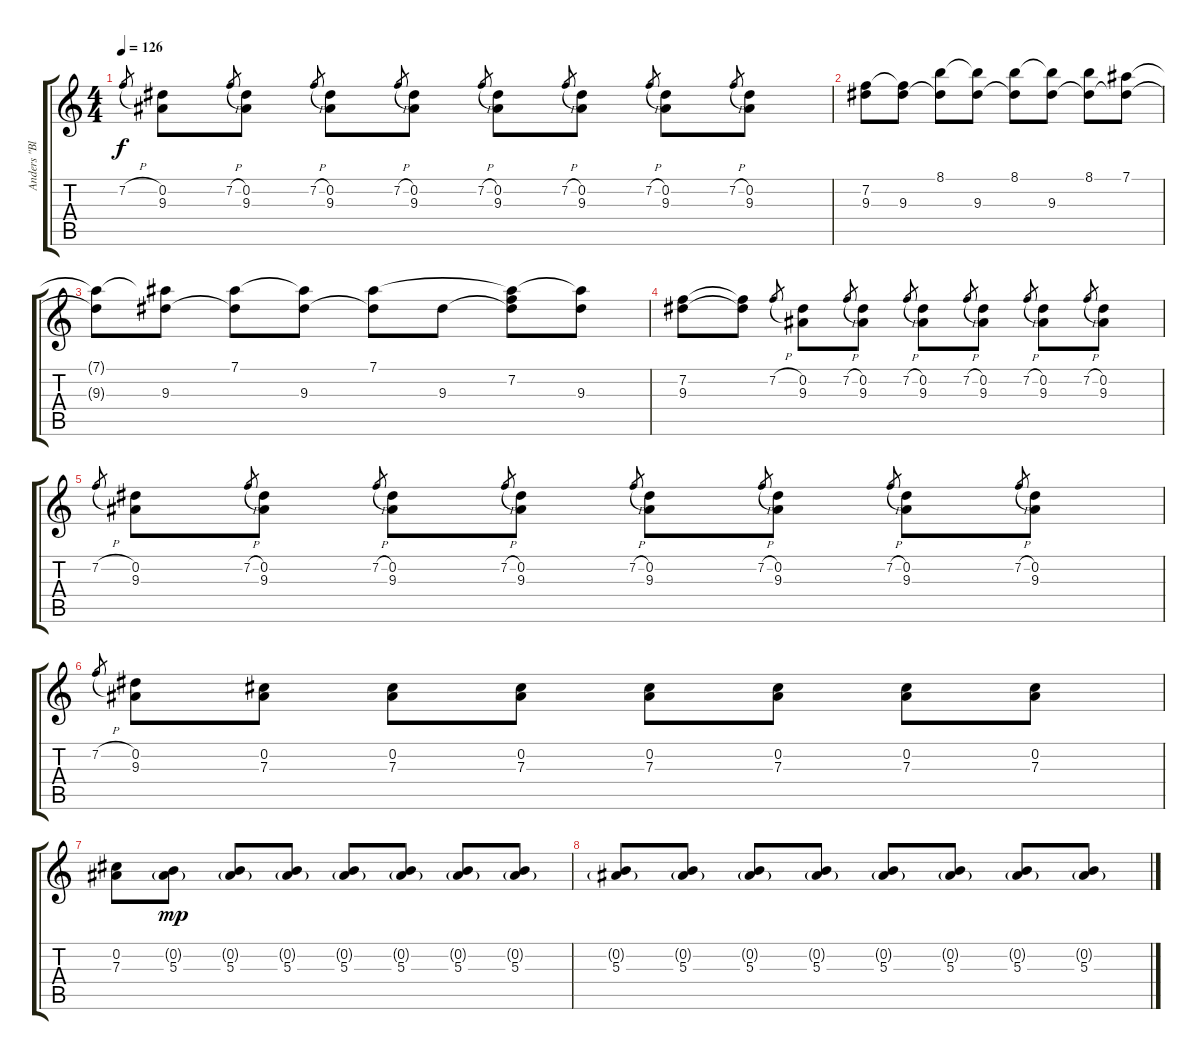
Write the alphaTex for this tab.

\track ("Anders \"Blakkheim\" Nyström" "Anders \"Bl") {instrument distortionguitar}
\staff {score tabs}
\tuning (Eb4 Bb3 Gb3 Db3 Ab2 Eb2) {hide}
\ts (4 4)
\tempo 126
\clef g2
\ks c
7.2{h}.8{gr dy f} (0.2 9.3).8 7.2{h}.8{gr} (0.2 9.3).8 7.2{h}.8{gr} (0.2 9.3).8 7.2{h}.8{gr} (0.2 9.3).8 7.2{h}.8{gr} (0.2 9.3).8 7.2{h}.8{gr} (0.2 9.3).8 7.2{h}.8{gr} (0.2 9.3).8 7.2{h}.8{gr} (0.2 9.3).8 |
(7.2 9.3).8 (7.2{t} 9.3).8 (8.1 9.3{t}).8 (8.1{t} 9.3).8 (8.1 9.3{t}).8 (8.1{t} 9.3).8 (8.1 9.3{t}).8 (7.1 9.3{t}).8 |
(7.1{t} 9.3{t}).8 (7.1{t} 9.3).8 (7.1 9.3{t}).8 (7.1{t} 9.3).8 (7.1 9.3{t}).8 9.3.8 (7.1{t} 7.2 9.3{t}).8 (7.1{t} 9.3).8 |
(7.2 9.3).8 (7.2{t} 9.3{t}).8 7.2{h}.8{gr} (0.2 9.3).8 7.2{h}.8{gr} (0.2 9.3).8 7.2{h}.8{gr} (0.2 9.3).8 7.2{h}.8{gr} (0.2 9.3).8 7.2{h}.8{gr} (0.2 9.3).8 7.2{h}.8{gr} (0.2 9.3).8 |
7.2{h}.8{gr} (0.2 9.3).8 7.2{h}.8{gr} (0.2 9.3).8 7.2{h}.8{gr} (0.2 9.3).8 7.2{h}.8{gr} (0.2 9.3).8 7.2{h}.8{gr} (0.2 9.3).8 7.2{h}.8{gr} (0.2 9.3).8 7.2{h}.8{gr} (0.2 9.3).8 7.2{h}.8{gr} (0.2 9.3).8 |
7.2{h}.8{gr} (0.2 9.3).8 (0.2 7.3).8 (0.2 7.3).8 (0.2 7.3).8 (0.2 7.3).8 (0.2 7.3).8 (0.2 7.3).8 (0.2 7.3).8 |
(0.2 7.3).8 (0.2{g} 5.3).8{dy mp} (0.2{g} 5.3).8 (0.2{g} 5.3).8 (0.2{g} 5.3).8 (0.2{g} 5.3).8 (0.2{g} 5.3).8 (0.2{g} 5.3).8 |
(0.2{g} 5.3).8 (0.2{g} 5.3).8 (0.2{g} 5.3).8 (0.2{g} 5.3).8 (0.2{g} 5.3).8 (0.2{g} 5.3).8 (0.2{g} 5.3).8 (0.2{g} 5.3).8
